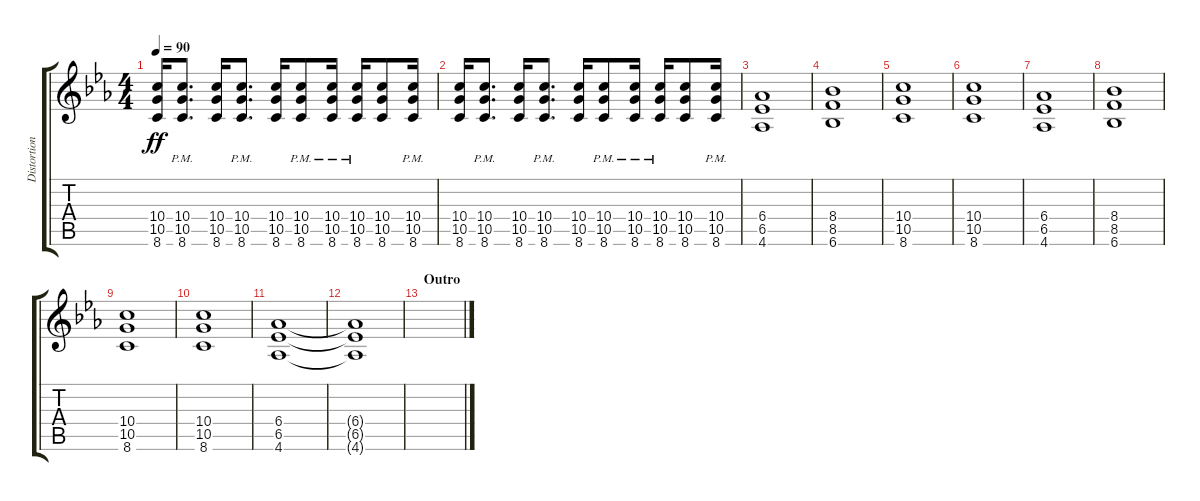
\track ("Distortion Guitar 2" "Distortion") {instrument distortionguitar}
\staff {score tabs}
\tuning (E4 B3 G3 D3 A2 E2) {hide}
\ts (4 4)
\tempo 90
\clef g2
\ks cminor
(10.4 10.5 8.6).16{dy ff} (10.4{pm} 10.5{pm} 8.6{pm}).8{d} (10.4 10.5 8.6).16 (10.4{pm} 10.5{pm} 8.6{pm}).8{d} (10.4 10.5 8.6).16 (10.4{pm} 10.5{pm} 8.6{pm}).8 (10.4{pm} 10.5{pm} 8.6{pm}).16 (10.4{pm} 10.5{pm} 8.6{pm}).16 (10.4 10.5 8.6).8 (10.4{pm} 10.5{pm} 8.6{pm}).16 |
(10.4 10.5 8.6).16 (10.4{pm} 10.5{pm} 8.6{pm}).8{d} (10.4 10.5 8.6).16 (10.4{pm} 10.5{pm} 8.6{pm}).8{d} (10.4 10.5 8.6).16 (10.4{pm} 10.5{pm} 8.6{pm}).8 (10.4{pm} 10.5{pm} 8.6{pm}).16 (10.4{pm} 10.5{pm} 8.6{pm}).16 (10.4 10.5 8.6).8 (10.4{pm} 10.5{pm} 8.6{pm}).16 |
(6.4 6.5 4.6).1 |
(8.4 8.5 6.6).1 |
(10.4 10.5 8.6).1 |
(10.4 10.5 8.6).1 |
(6.4 6.5 4.6).1 |
(8.4 8.5 6.6).1 |
(10.4 10.5 8.6).1 |
(10.4 10.5 8.6).1 |
(6.4 6.5 4.6).1 |
(6.4{t} 6.5{t} 4.6{t}).1 |
\section ("" "Outro")
